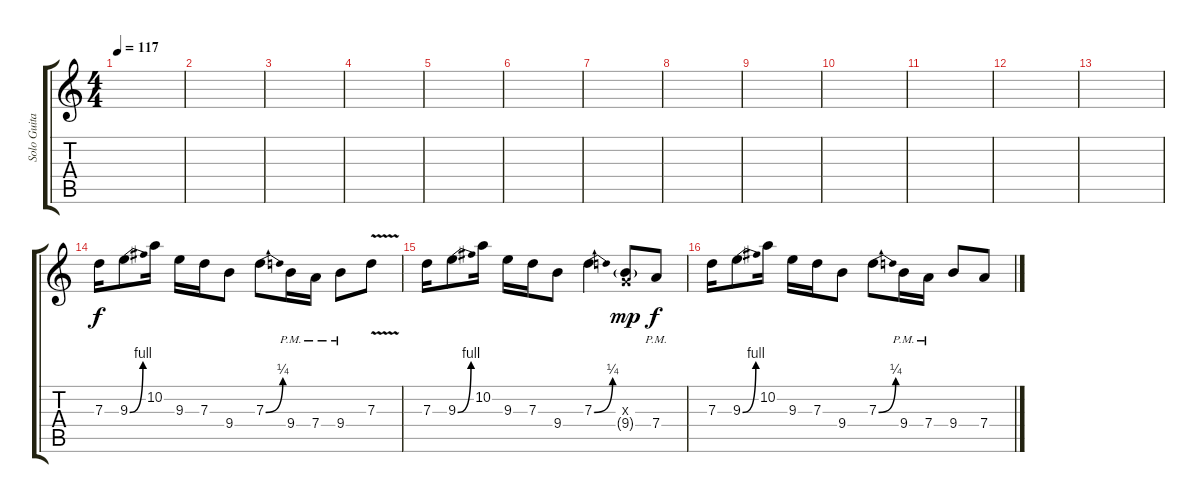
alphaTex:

\track ("Solo Guitar" "Solo Guita") {instrument electricguitarjazz}
\staff {score tabs}
\tuning (E4 B3 G3 D3 A2 E2) {hide}
\ts (4 4)
\tempo 117
\clef g2
\ks c
|
|
|
|
|
|
|
|
|
|
|
|
|
7.3.16 9.3{be (bend 0 0 60 4)}.8 10.2.16 9.3.16 7.3.16 9.4.8 7.3{be (bend 0 0 60 1)}.8 9.4{pm}.16 7.4{pm}.16 9.4{pm}.8 7.3{v}.8 |
7.3.16 9.3{be (bend 0 0 60 4)}.8 10.2.16 9.3.16 7.3.16 9.4.8 7.3{be (bend 0 0 60 1)}.4 (0.3{x} 9.4{g}).8{dy mp} 7.4{pm}.8{dy f} |
7.3.16 9.3{be (bend 0 0 60 4)}.8 10.2.16 9.3.16 7.3.16 9.4.8 7.3{be (bend 0 0 60 1)}.8 9.4{pm}.16 7.4{pm}.16 9.4.8 7.4.8
